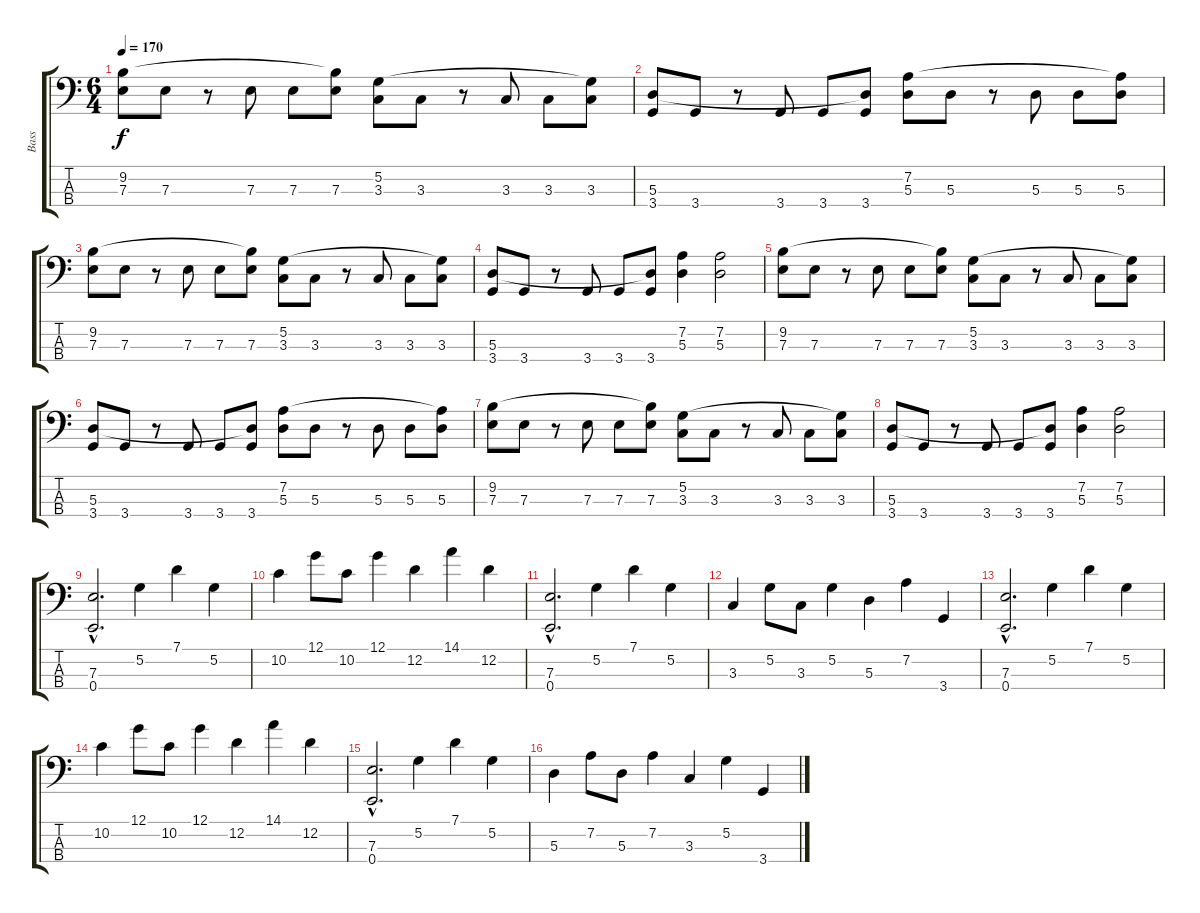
\track ("Bass" "Bass") {instrument electricbassfinger}
\staff {score tabs}
\tuning (G2 D2 A1 E1) {hide}
\ts (6 4)
\tempo 170
\clef f4
\ks c
(9.2 7.3).8{dy f} 7.3.8 r.8 7.3.8 7.3.8 (9.2{t} 7.3).8 (5.2 3.3).8 3.3.8 r.8 3.3.8 3.3.8 (5.2{t} 3.3).8 |
(5.3 3.4).8 3.4.8 r.8 3.4.8 3.4.8 (5.3{t} 3.4).8 (7.2 5.3).8 5.3.8 r.8 5.3.8 5.3.8 (7.2{t} 5.3).8 |
(9.2 7.3).8 7.3.8 r.8 7.3.8 7.3.8 (9.2{t} 7.3).8 (5.2 3.3).8 3.3.8 r.8 3.3.8 3.3.8 (5.2{t} 3.3).8 |
(5.3 3.4).8 3.4.8 r.8 3.4.8 3.4.8 (5.3{t} 3.4).8 (7.2 5.3).4 (7.2 5.3).2 |
(9.2 7.3).8 7.3.8 r.8 7.3.8 7.3.8 (9.2{t} 7.3).8 (5.2 3.3).8 3.3.8 r.8 3.3.8 3.3.8 (5.2{t} 3.3).8 |
(5.3 3.4).8 3.4.8 r.8 3.4.8 3.4.8 (5.3{t} 3.4).8 (7.2 5.3).8 5.3.8 r.8 5.3.8 5.3.8 (7.2{t} 5.3).8 |
(9.2 7.3).8 7.3.8 r.8 7.3.8 7.3.8 (9.2{t} 7.3).8 (5.2 3.3).8 3.3.8 r.8 3.3.8 3.3.8 (5.2{t} 3.3).8 |
(5.3 3.4).8 3.4.8 r.8 3.4.8 3.4.8 (5.3{t} 3.4).8 (7.2 5.3).4 (7.2 5.3).2 |
(7.3{hac} 0.4{hac}).2{d} 5.2.4 7.1.4 5.2.4 |
10.2.4 12.1.8 10.2.8 12.1.4 12.2.4 14.1.4 12.2.4 |
(7.3{hac} 0.4{hac}).2{d} 5.2.4 7.1.4 5.2.4 |
3.3.4 5.2.8 3.3.8 5.2.4 5.3.4 7.2.4 3.4.4 |
(7.3{hac} 0.4{hac}).2{d} 5.2.4 7.1.4 5.2.4 |
10.2.4 12.1.8 10.2.8 12.1.4 12.2.4 14.1.4 12.2.4 |
(7.3{hac} 0.4{hac}).2{d} 5.2.4 7.1.4 5.2.4 |
5.3.4 7.2.8 5.3.8 7.2.4 3.3.4 5.2.4 3.4.4
